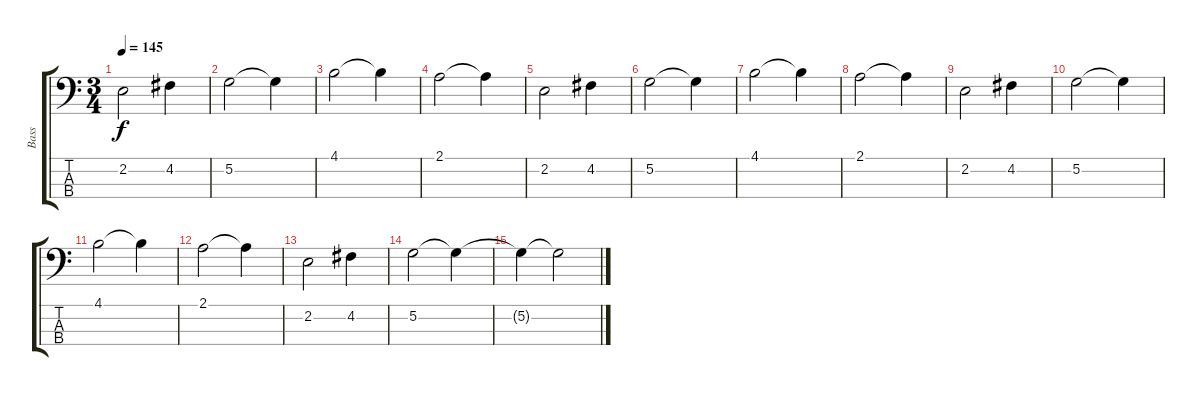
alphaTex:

\track ("Bass" "Bass") {instrument electricbassfinger}
\staff {score tabs}
\tuning (G2 D2 A1 E1) {hide}
\ts (3 4)
\tempo 145
\clef f4
\ks c
2.2.2{dy f} 4.2.4 |
5.2.2 5.2{t}.4 |
4.1.2 4.1{t}.4 |
2.1.2 2.1{t}.4 |
2.2.2 4.2.4 |
5.2.2 5.2{t}.4 |
4.1.2 4.1{t}.4 |
2.1.2 2.1{t}.4 |
2.2.2 4.2.4 |
5.2.2 5.2{t}.4 |
4.1.2 4.1{t}.4 |
2.1.2 2.1{t}.4 |
2.2.2 4.2.4 |
5.2.2 5.2{t}.4 |
5.2{t}.4 5.2{t}.2
